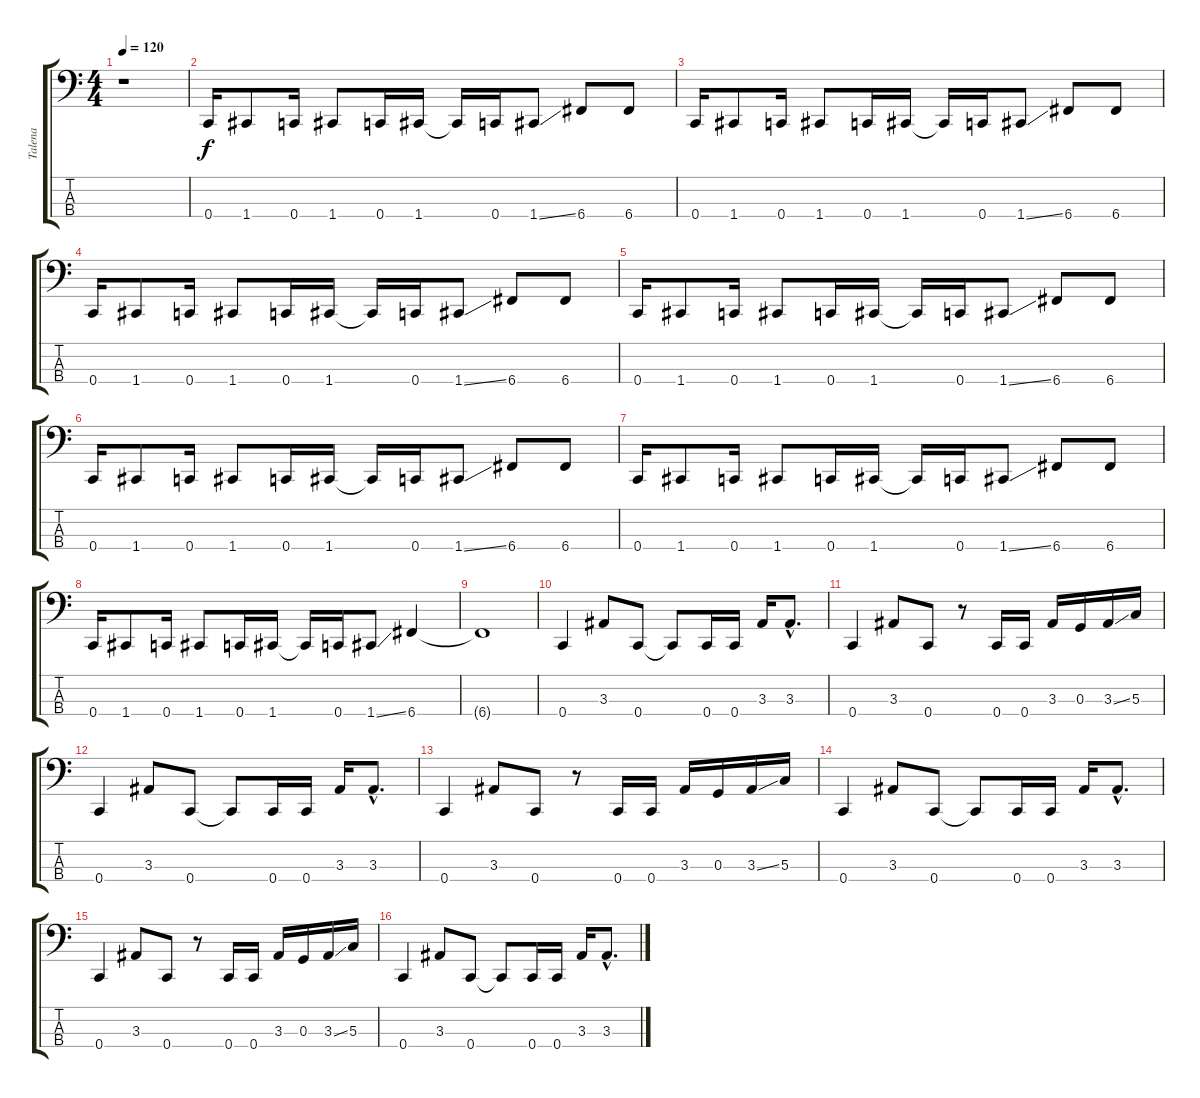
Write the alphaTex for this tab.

\track ("Talena" "Talena") {instrument electricbasspick}
\staff {score tabs}
\tuning (F2 C2 G1 C1) {hide}
\ts (4 4)
\tempo 120
\clef f4
\ks c
r.1{dy f} |
0.4.16 1.4.8 0.4.16 1.4.8 0.4.16 1.4.16 1.4{t}.16 0.4.16 1.4{ss}.8 6.4.8 6.4.8 |
0.4.16 1.4.8 0.4.16 1.4.8 0.4.16 1.4.16 1.4{t}.16 0.4.16 1.4{ss}.8 6.4.8 6.4.8 |
0.4.16 1.4.8 0.4.16 1.4.8 0.4.16 1.4.16 1.4{t}.16 0.4.16 1.4{ss}.8 6.4.8 6.4.8 |
0.4.16 1.4.8 0.4.16 1.4.8 0.4.16 1.4.16 1.4{t}.16 0.4.16 1.4{ss}.8 6.4.8 6.4.8 |
0.4.16 1.4.8 0.4.16 1.4.8 0.4.16 1.4.16 1.4{t}.16 0.4.16 1.4{ss}.8 6.4.8 6.4.8 |
0.4.16 1.4.8 0.4.16 1.4.8 0.4.16 1.4.16 1.4{t}.16 0.4.16 1.4{ss}.8 6.4.8 6.4.8 |
0.4.16 1.4.8 0.4.16 1.4.8 0.4.16 1.4.16 1.4{t}.16 0.4.16 1.4{ss}.8 6.4.4 |
6.4{t}.1 |
0.4.4 3.3.8 0.4.8 0.4{t}.8 0.4.16 0.4.16 3.3.16 3.3{hac}.8{d} |
0.4.4 3.3.8 0.4.8 r.8 0.4.16 0.4.16 3.3.16 0.3.16 3.3{ss}.16 5.3.16 |
0.4.4 3.3.8 0.4.8 0.4{t}.8 0.4.16 0.4.16 3.3.16 3.3{hac}.8{d} |
0.4.4 3.3.8 0.4.8 r.8 0.4.16 0.4.16 3.3.16 0.3.16 3.3{ss}.16 5.3.16 |
0.4.4 3.3.8 0.4.8 0.4{t}.8 0.4.16 0.4.16 3.3.16 3.3{hac}.8{d} |
0.4.4 3.3.8 0.4.8 r.8 0.4.16 0.4.16 3.3.16 0.3.16 3.3{ss}.16 5.3.16 |
0.4.4 3.3.8 0.4.8 0.4{t}.8 0.4.16 0.4.16 3.3.16 3.3{hac}.8{d}
